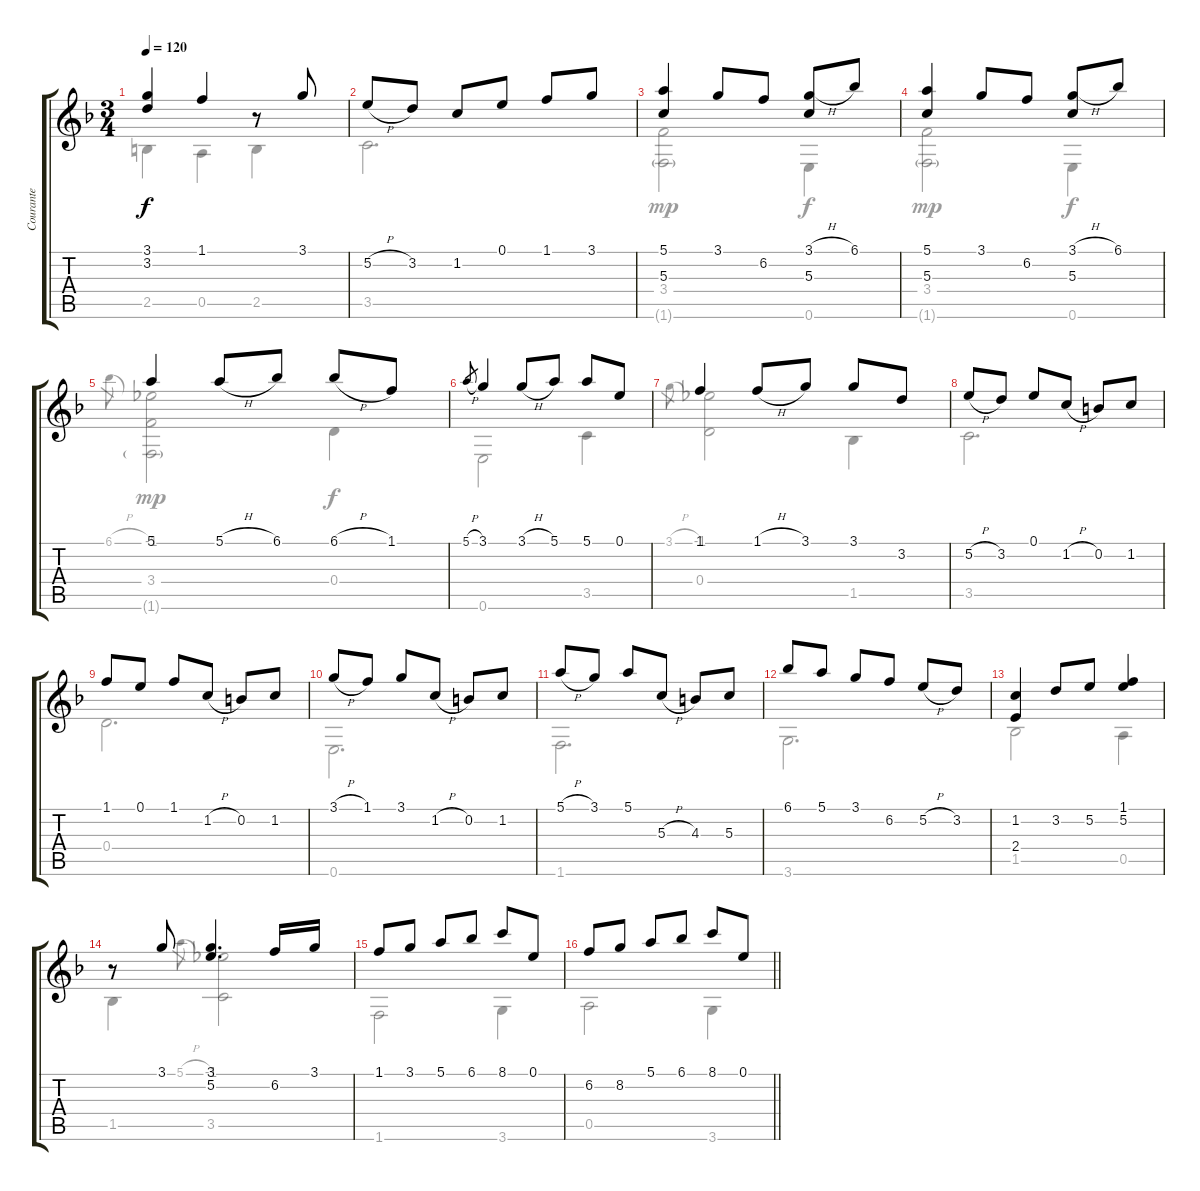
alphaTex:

\track ("Courante" "Courante") {instrument acousticguitarnylon}
\staff {score tabs}
\tuning (E4 B3 G3 D3 A2 E2) {hide}
\voice
\ts (3 4)
\tempo 120
\clef g2
\ks f
(3.1 3.2).4{dy f} 1.1.4 r.8 3.1.8 |
5.2{h}.8 3.2.8 1.2.8 0.1.8 1.1.8 3.1.8 |
(5.1 5.3).4 3.1.8 6.2.8 (3.1{h} 5.3).8 6.1.8 |
(5.1 5.3).4 3.1.8 6.2.8 (3.1{h} 5.3).8 6.1.8 |
5.1.4 5.1{h}.8 6.1.8 6.1{h}.8 1.1.8 |
5.1{h}.8{gr} 3.1.4 3.1{h}.8 5.1.8 5.1.8 0.1.8 |
1.1.4 1.1{h}.8 3.1.8 3.1.8 3.2.8 |
5.2{h}.8 3.2.8 0.1.8 1.2{h}.8 0.2.8 1.2.8 |
1.1.8 0.1.8 1.1.8 1.2{h}.8 0.2.8 1.2.8 |
3.1{h}.8 1.1.8 3.1.8 1.2{h}.8 0.2.8 1.2.8 |
5.1{h}.8 3.1.8 5.1.8 5.3{h}.8 4.3.8 5.3.8 |
6.1.8 5.1.8 3.1.8 6.2.8 5.2{h}.8 3.2.8 |
(1.2 2.4).4 3.2.8 5.2.8 (1.1 5.2).4 |
r.8 3.1.8 (3.1 5.2).4{d} 6.2.16 3.1.16 |
1.1.8 3.1.8 5.1.8 6.1.8 8.1.8 0.1.8 |
\barLineRight lightlight
6.2.8 8.2.8 5.1.8 6.1.8 8.1.8 0.1.8
\voice
\clef g2
\ottava regular
\simile none
\ks f
2.5.4{dy f} 0.5.4 2.5.4 |
3.5.2{d} |
(3.4 1.6{g}).2{dy mp} 0.6.4{dy f} |
(3.4 1.6{g}).2{dy mp} 0.6.4{dy f} |
6.1{h}.8{gr} (-1.1 3.4 1.6{g}).2{dy mp} 0.4.4{dy f} |
0.6.2 3.5.4 |
3.1{h}.8{gr} (-1.1 0.4).2 1.5.4 |
3.5.2{d} |
0.4.2{d} |
0.6.2{d} |
1.6.2{d} |
3.6.2{d} |
1.5.2 0.5.4 |
1.5.4 5.1{h}.8{gr} (-1.1 3.5).2 |
1.6.2 3.6.4 |
\barLineRight lightlight
0.5.2 3.6.4
